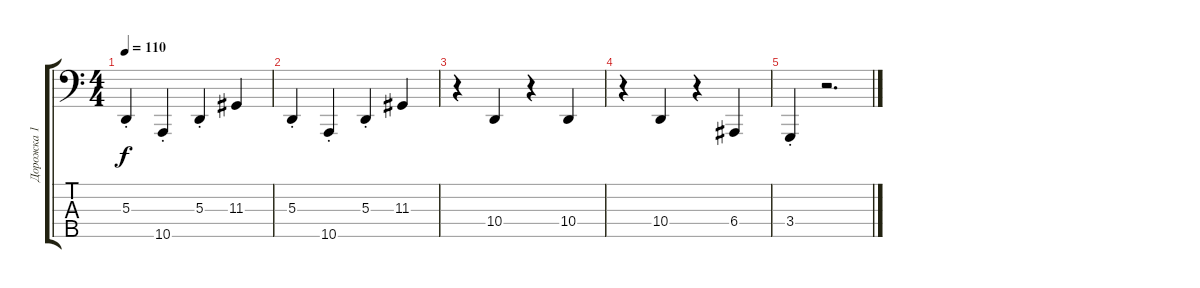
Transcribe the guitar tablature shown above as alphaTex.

\track ("Дорожка 1" "Дорожка 1") {instrument electricgrandpiano}
\staff {score tabs}
\tuning (G2 D2 A1 E1 B0) {hide}
\ts (4 4)
\tempo 110
\clef f4
\ks c
5.3{st}.4{dy f} 10.5{st}.4 5.3{st}.4 11.3.4 |
5.3{st}.4 10.5{st}.4 5.3{st}.4 11.3.4 |
r.4 10.4.4 r.4 10.4.4 |
r.4 10.4.4 r.4 6.4.4 |
3.4{st}.4 r.2{d}
